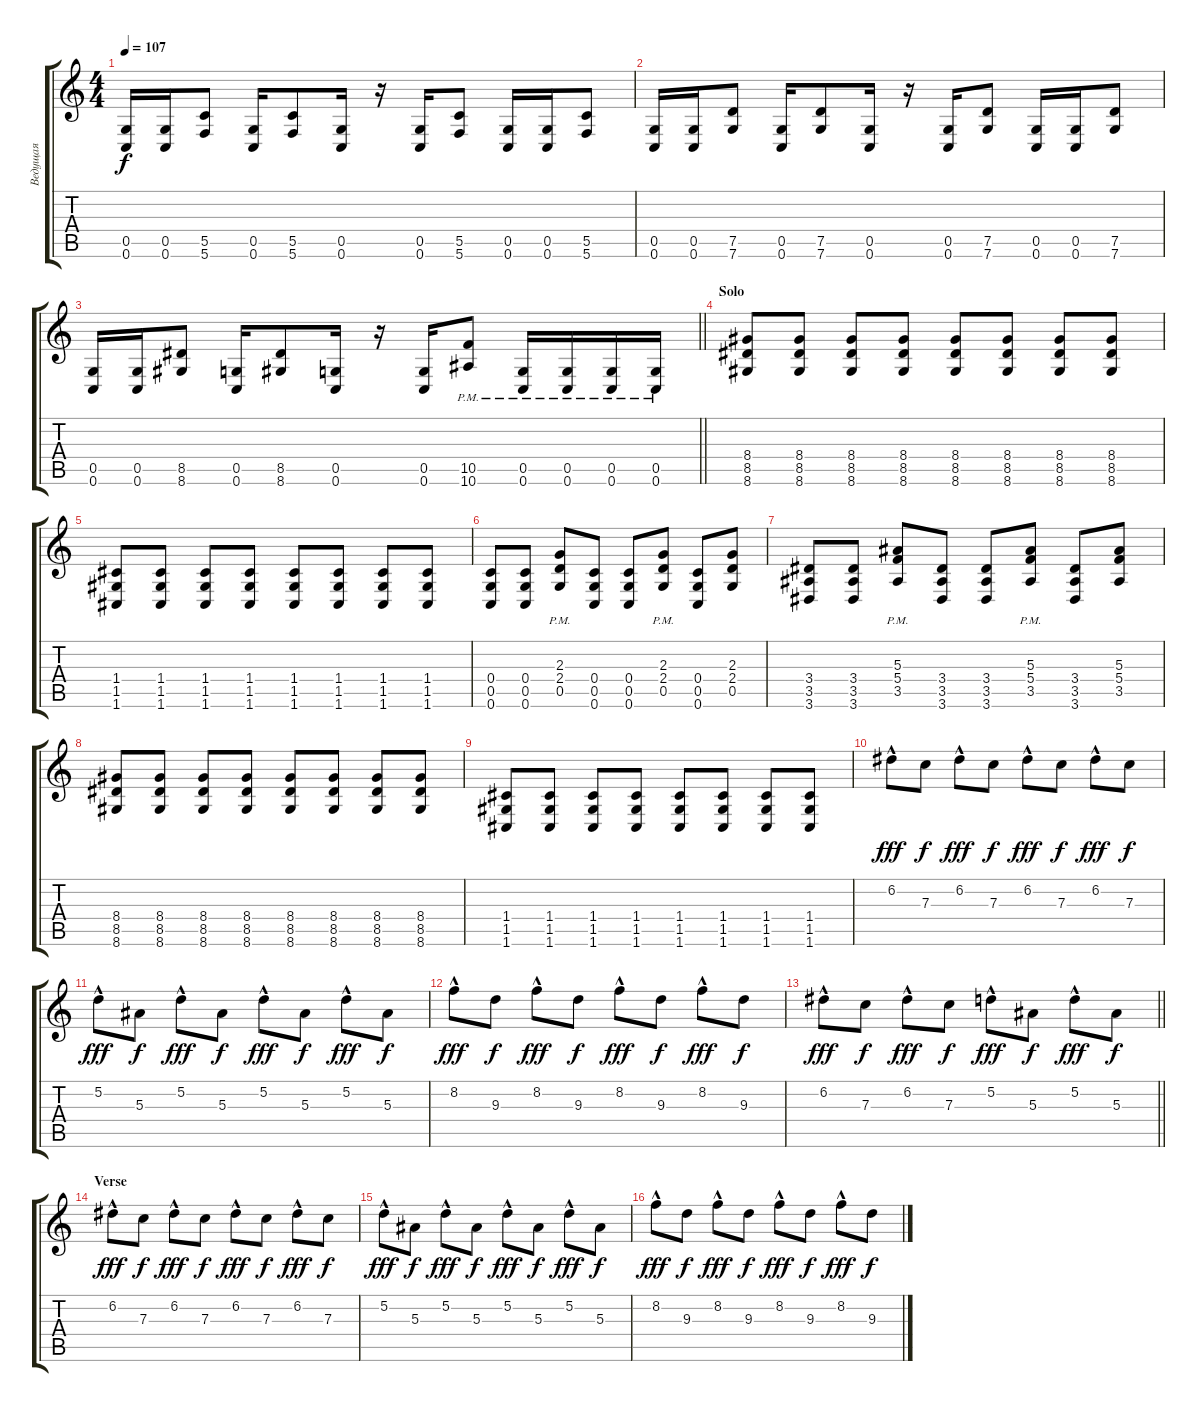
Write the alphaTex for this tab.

\track ("Ведущая" "Ведущая") {instrument acousticguitarsteel}
\staff {score tabs}
\tuning (D4 A3 F3 C3 G2 C2) {hide}
\ts (4 4)
\tempo 107
\clef g2
\ks c
(0.5 0.6).16{dy f} (0.5 0.6).16 (5.5 5.6).8 (0.5 0.6).16 (5.5 5.6).8 (0.5 0.6).16 r.16 (0.5 0.6).16 (5.5 5.6).8 (0.5 0.6).16 (0.5 0.6).16 (5.5 5.6).8 |
(0.5 0.6).16 (0.5 0.6).16 (7.5 7.6).8 (0.5 0.6).16 (7.5 7.6).8 (0.5 0.6).16 r.16 (0.5 0.6).16 (7.5 7.6).8 (0.5 0.6).16 (0.5 0.6).16 (7.5 7.6).8 |
\barLineRight lightlight
(0.5 0.6).16 (0.5 0.6).16 (8.5 8.6).8 (0.5 0.6).16 (8.5 8.6).8 (0.5 0.6).16 r.16 (0.5 0.6).16 (10.5{pm} 10.6{pm}).8 (0.5{pm} 0.6{pm}).16 (0.5{pm} 0.6{pm}).16 (0.5{pm} 0.6).16 (0.5{pm} 0.6).16 |
\section ("" "Solo")
(8.4 8.5 8.6).8{instrument distortionguitar} (8.4 8.5 8.6).8 (8.4 8.5 8.6).8 (8.4 8.5 8.6).8 (8.4 8.5 8.6).8 (8.4 8.5 8.6).8 (8.4 8.5 8.6).8 (8.4 8.5 8.6).8 |
(1.4 1.5 1.6).8 (1.4 1.5 1.6).8 (1.4 1.5 1.6).8 (1.4 1.5 1.6).8 (1.4 1.5 1.6).8 (1.4 1.5 1.6).8 (1.4 1.5 1.6).8 (1.4 1.5 1.6).8 |
(0.4 0.5 0.6).8 (0.4 0.5 0.6).8 (2.3{pm} 2.4 0.5).8 (0.4 0.5 0.6).8 (0.4 0.5 0.6).8 (2.3 2.4{pm} 0.5).8 (0.4 0.5 0.6).8 (2.3 2.4 0.5).8 |
(3.4 3.5 3.6).8 (3.4 3.5 3.6).8 (5.3 5.4 3.5{pm}).8 (3.4 3.5 3.6).8 (3.4 3.5 3.6).8 (5.3 5.4 3.5{pm}).8 (3.4 3.5 3.6).8 (5.3 5.4 3.5).8 |
(8.4 8.5 8.6).8{instrument distortionguitar} (8.4 8.5 8.6).8 (8.4 8.5 8.6).8 (8.4 8.5 8.6).8 (8.4 8.5 8.6).8 (8.4 8.5 8.6).8 (8.4 8.5 8.6).8 (8.4 8.5 8.6).8 |
(1.4 1.5 1.6).8 (1.4 1.5 1.6).8 (1.4 1.5 1.6).8 (1.4 1.5 1.6).8 (1.4 1.5 1.6).8 (1.4 1.5 1.6).8 (1.4 1.5 1.6).8 (1.4 1.5 1.6).8 |
6.2{hac}.8{dy fff volume 2 instrument acousticguitarsteel} 7.3.8{dy f volume 12} 6.2{hac}.8{dy fff} 7.3.8{dy f} 6.2{hac}.8{dy fff} 7.3.8{dy f} 6.2{hac}.8{dy fff} 7.3.8{dy f} |
5.2{hac}.8{dy fff} 5.3.8{dy f} 5.2{hac}.8{dy fff} 5.3.8{dy f} 5.2{hac}.8{dy fff} 5.3.8{dy f} 5.2{hac}.8{dy fff} 5.3.8{dy f} |
8.2{hac}.8{dy fff} 9.3.8{dy f} 8.2{hac}.8{dy fff} 9.3.8{dy f} 8.2{hac}.8{dy fff} 9.3.8{dy f} 8.2{hac}.8{dy fff} 9.3.8{dy f} |
\barLineRight lightlight
6.2{hac}.8{dy fff} 7.3.8{dy f} 6.2{hac}.8{dy fff} 7.3.8{dy f} 5.2{hac}.8{dy fff} 5.3.8{dy f} 5.2{hac}.8{dy fff} 5.3.8{dy f} |
\section ("" "Verse")
6.2{hac}.8{dy fff} 7.3.8{dy f} 6.2{hac}.8{dy fff} 7.3.8{dy f} 6.2{hac}.8{dy fff} 7.3.8{dy f} 6.2{hac}.8{dy fff} 7.3.8{dy f} |
5.2{hac}.8{dy fff} 5.3.8{dy f} 5.2{hac}.8{dy fff} 5.3.8{dy f} 5.2{hac}.8{dy fff} 5.3.8{dy f} 5.2{hac}.8{dy fff} 5.3.8{dy f} |
8.2{hac}.8{dy fff} 9.3.8{dy f} 8.2{hac}.8{dy fff} 9.3.8{dy f} 8.2{hac}.8{dy fff} 9.3.8{dy f} 8.2{hac}.8{dy fff} 9.3.8{dy f}
